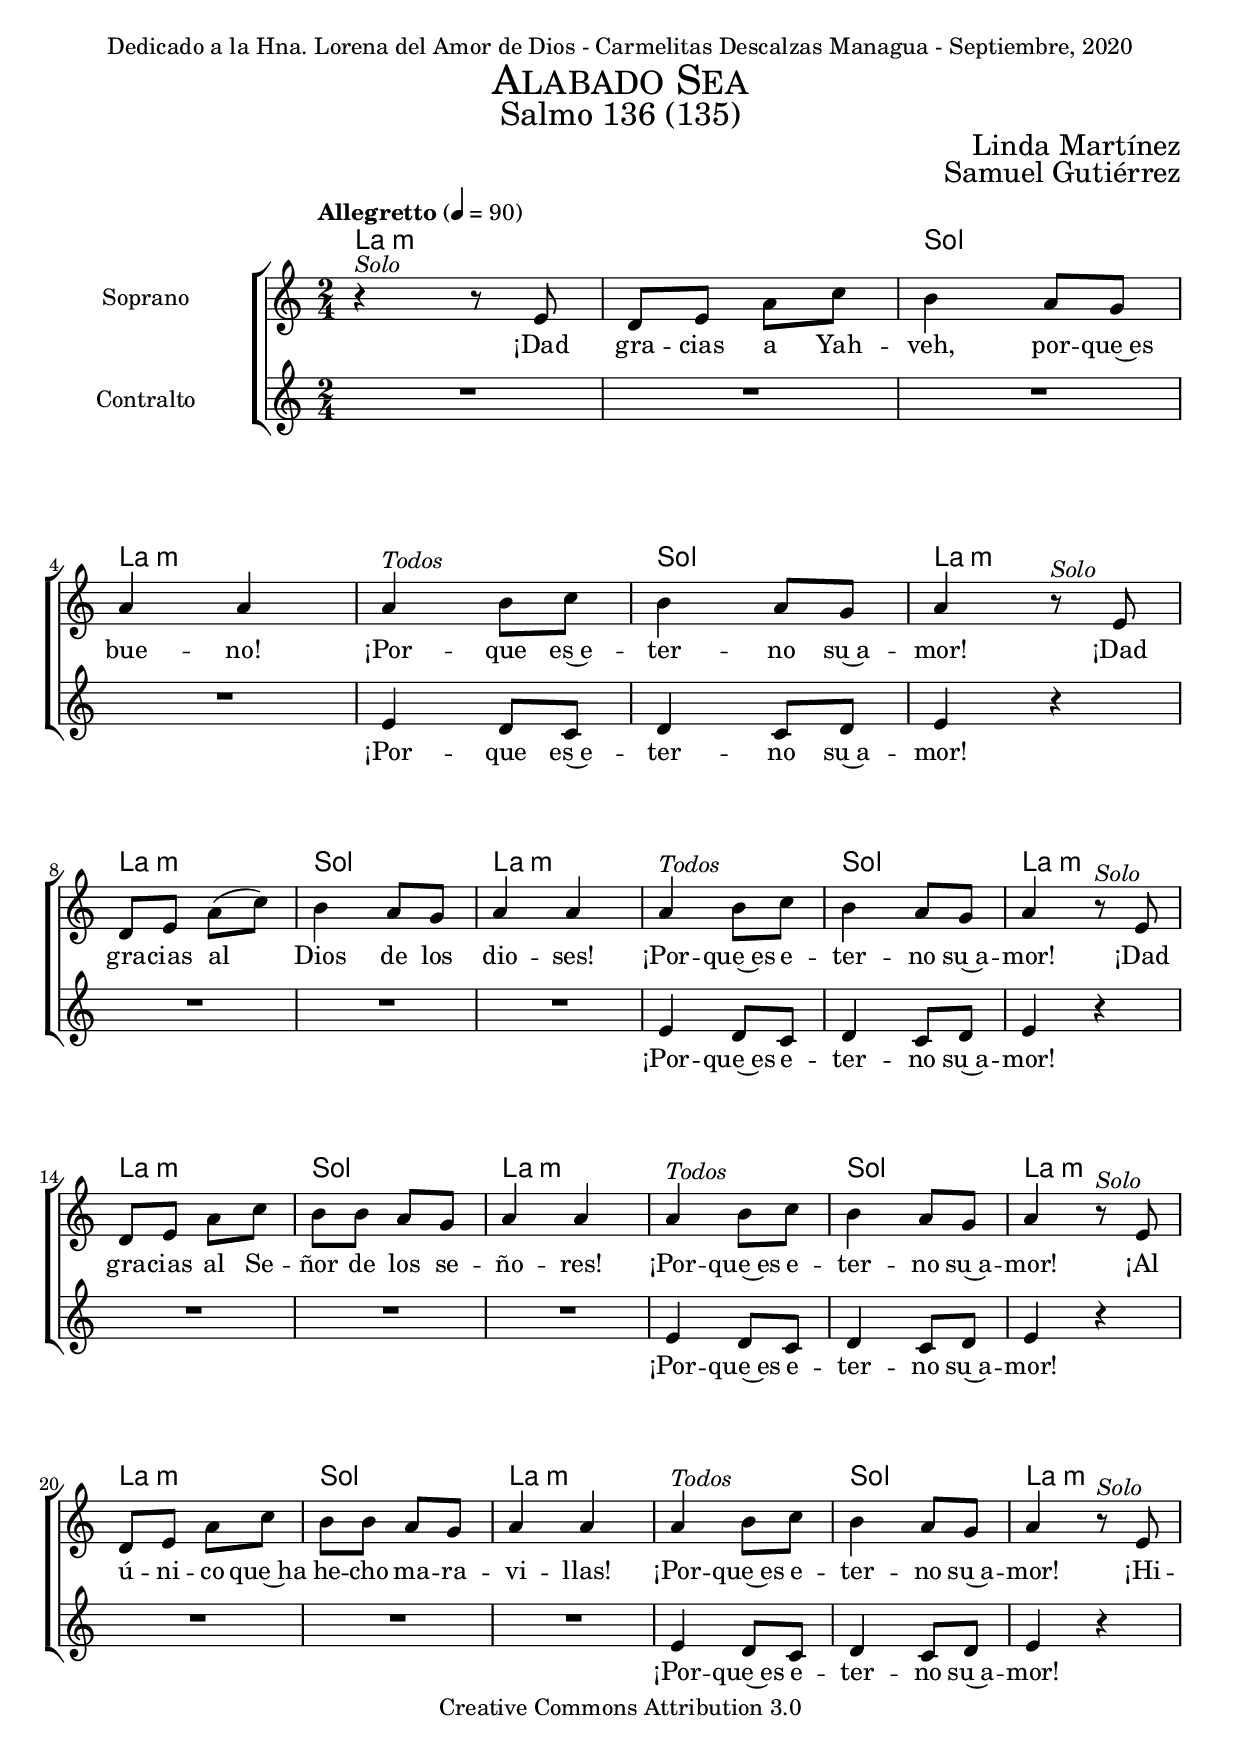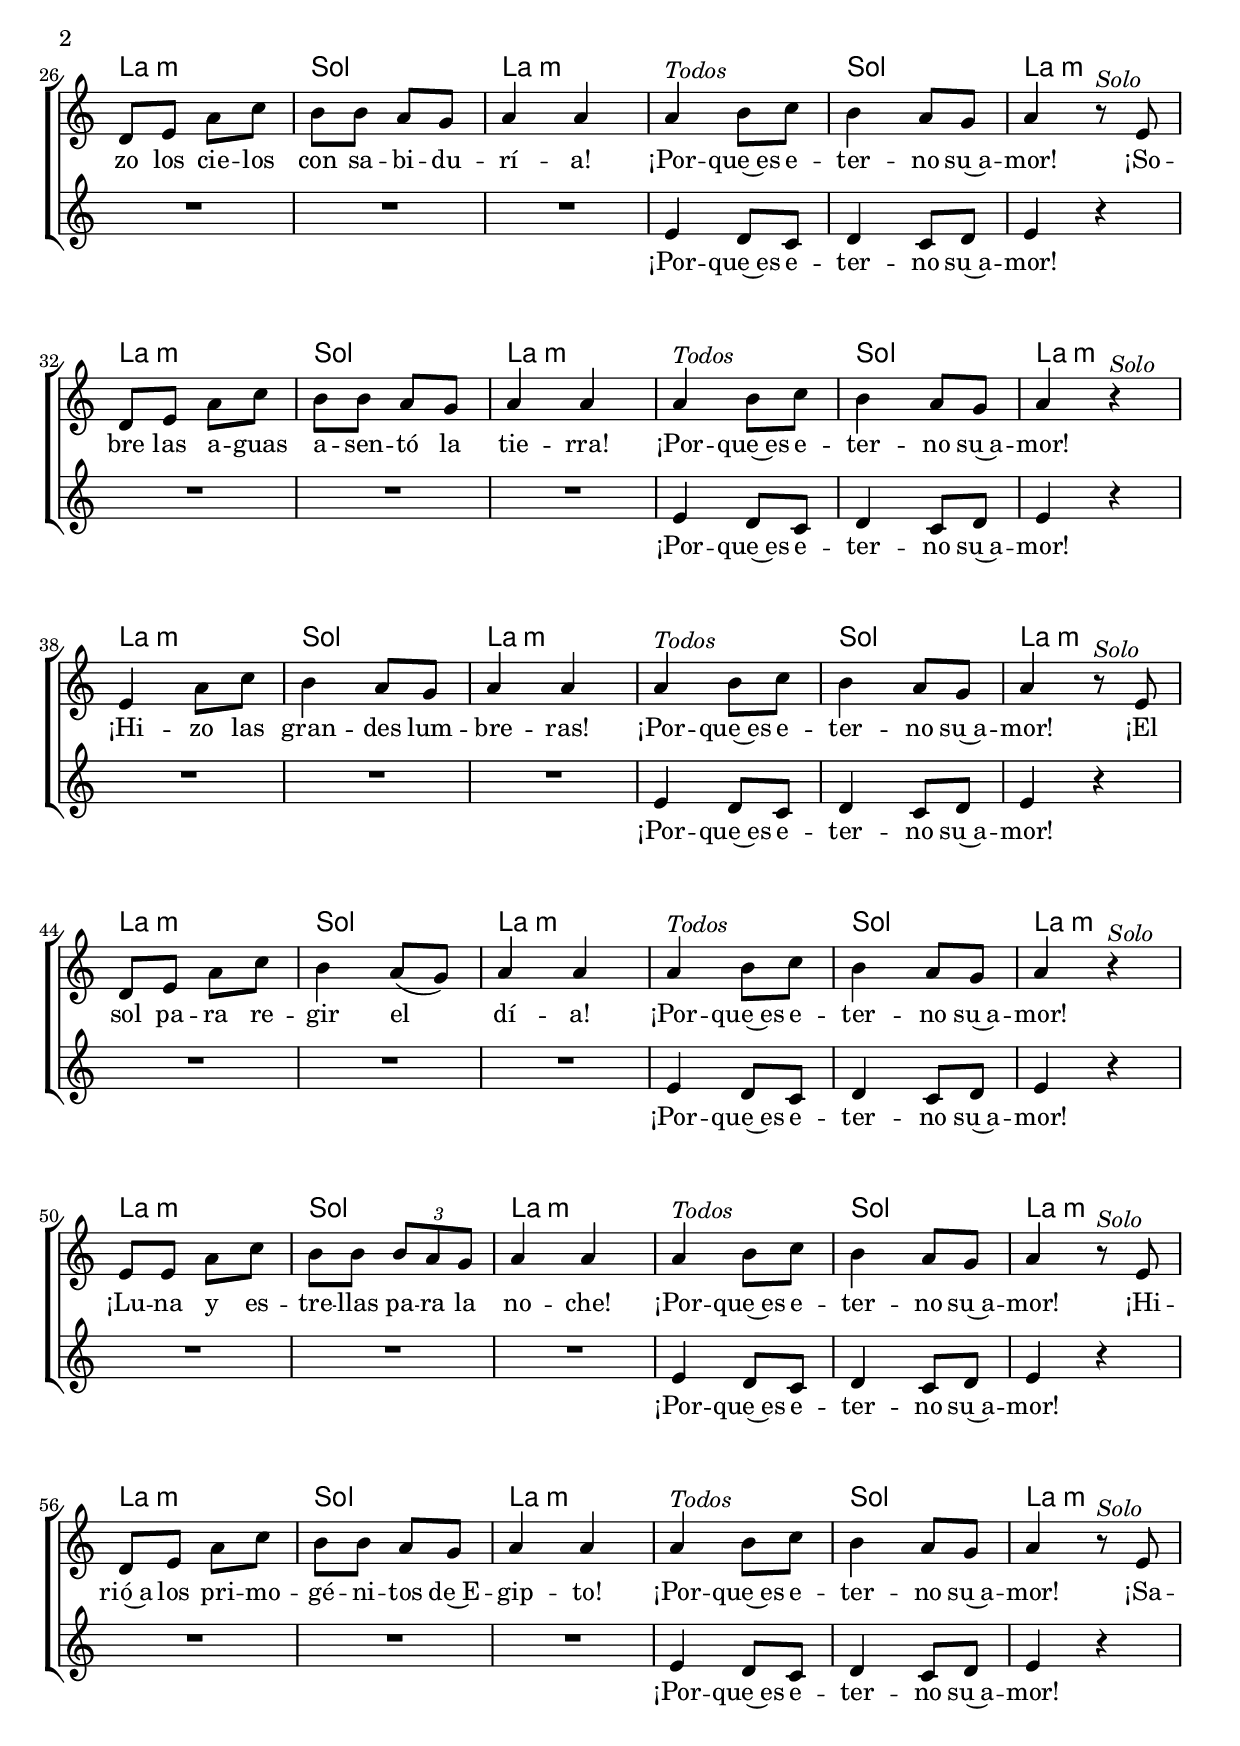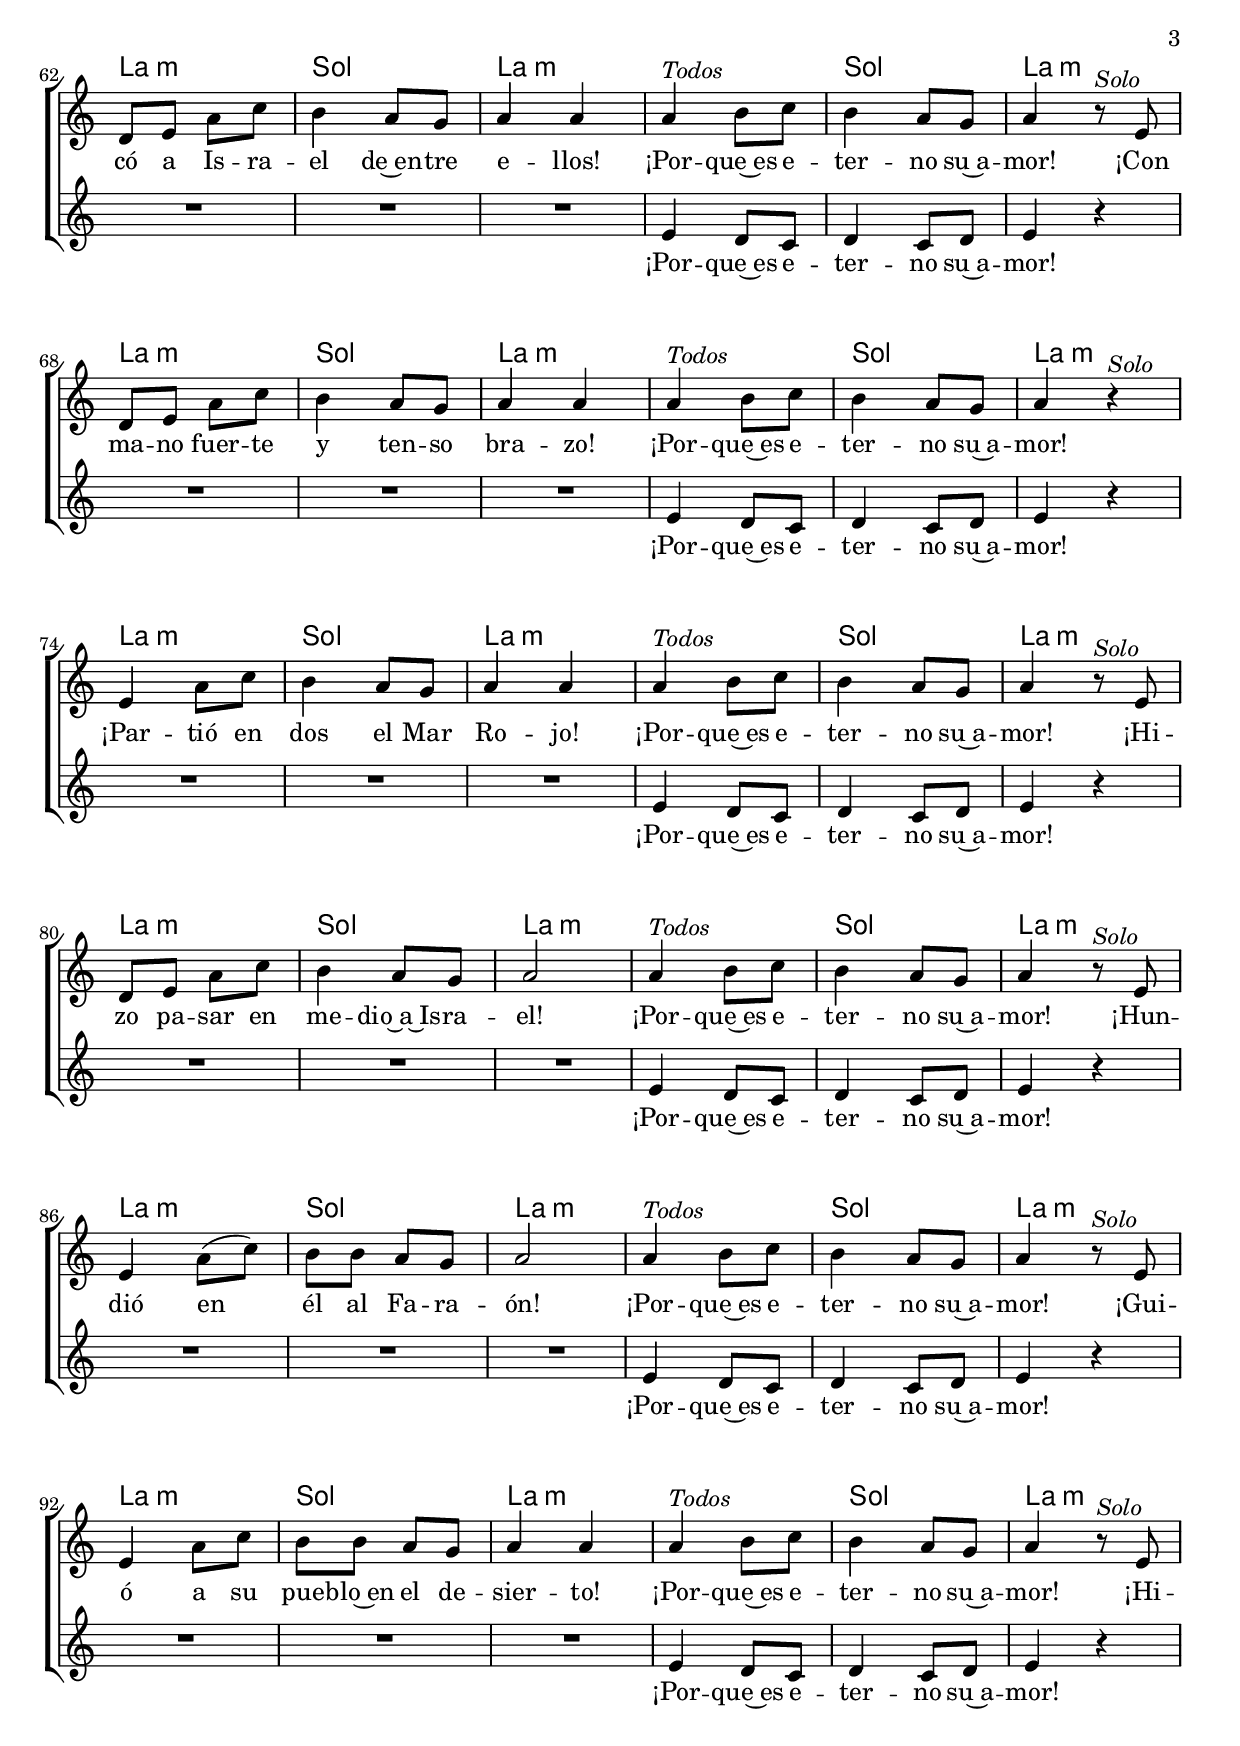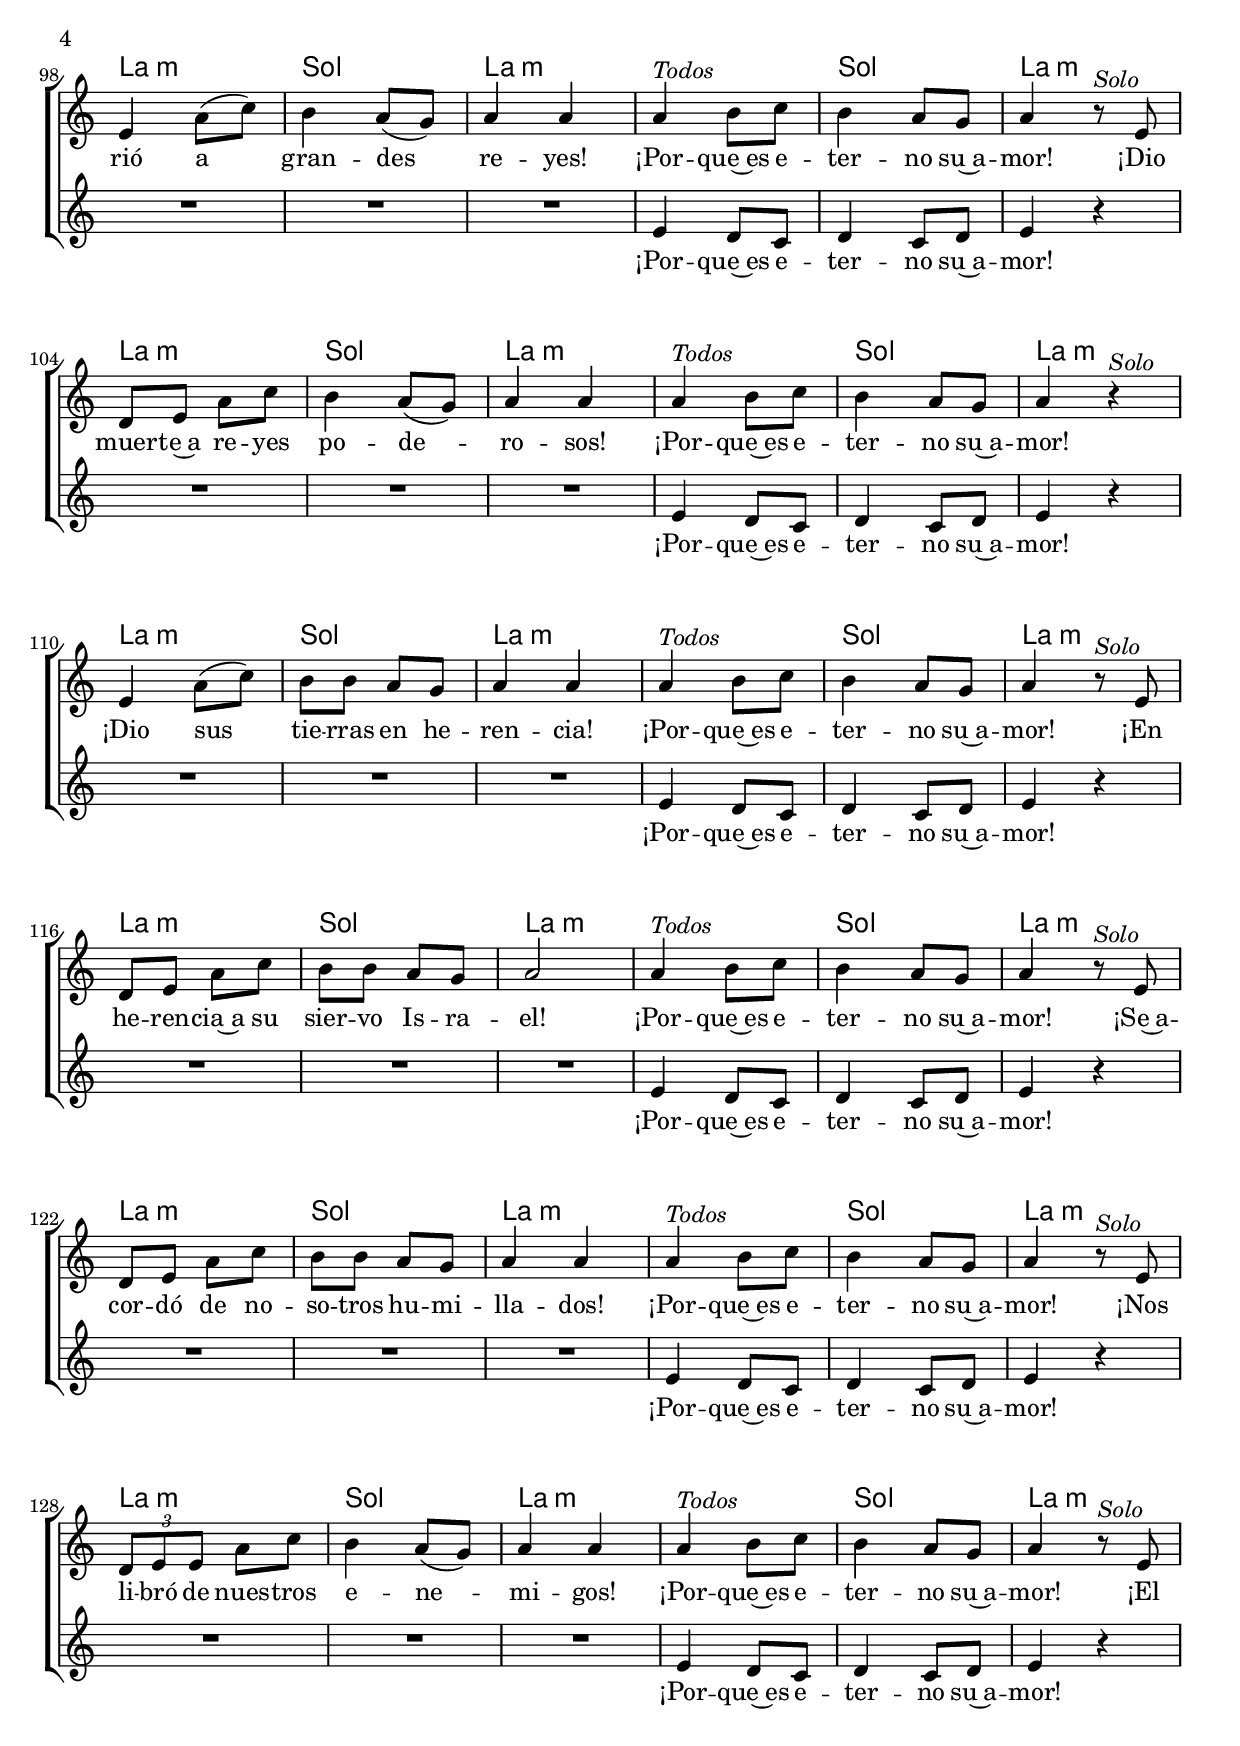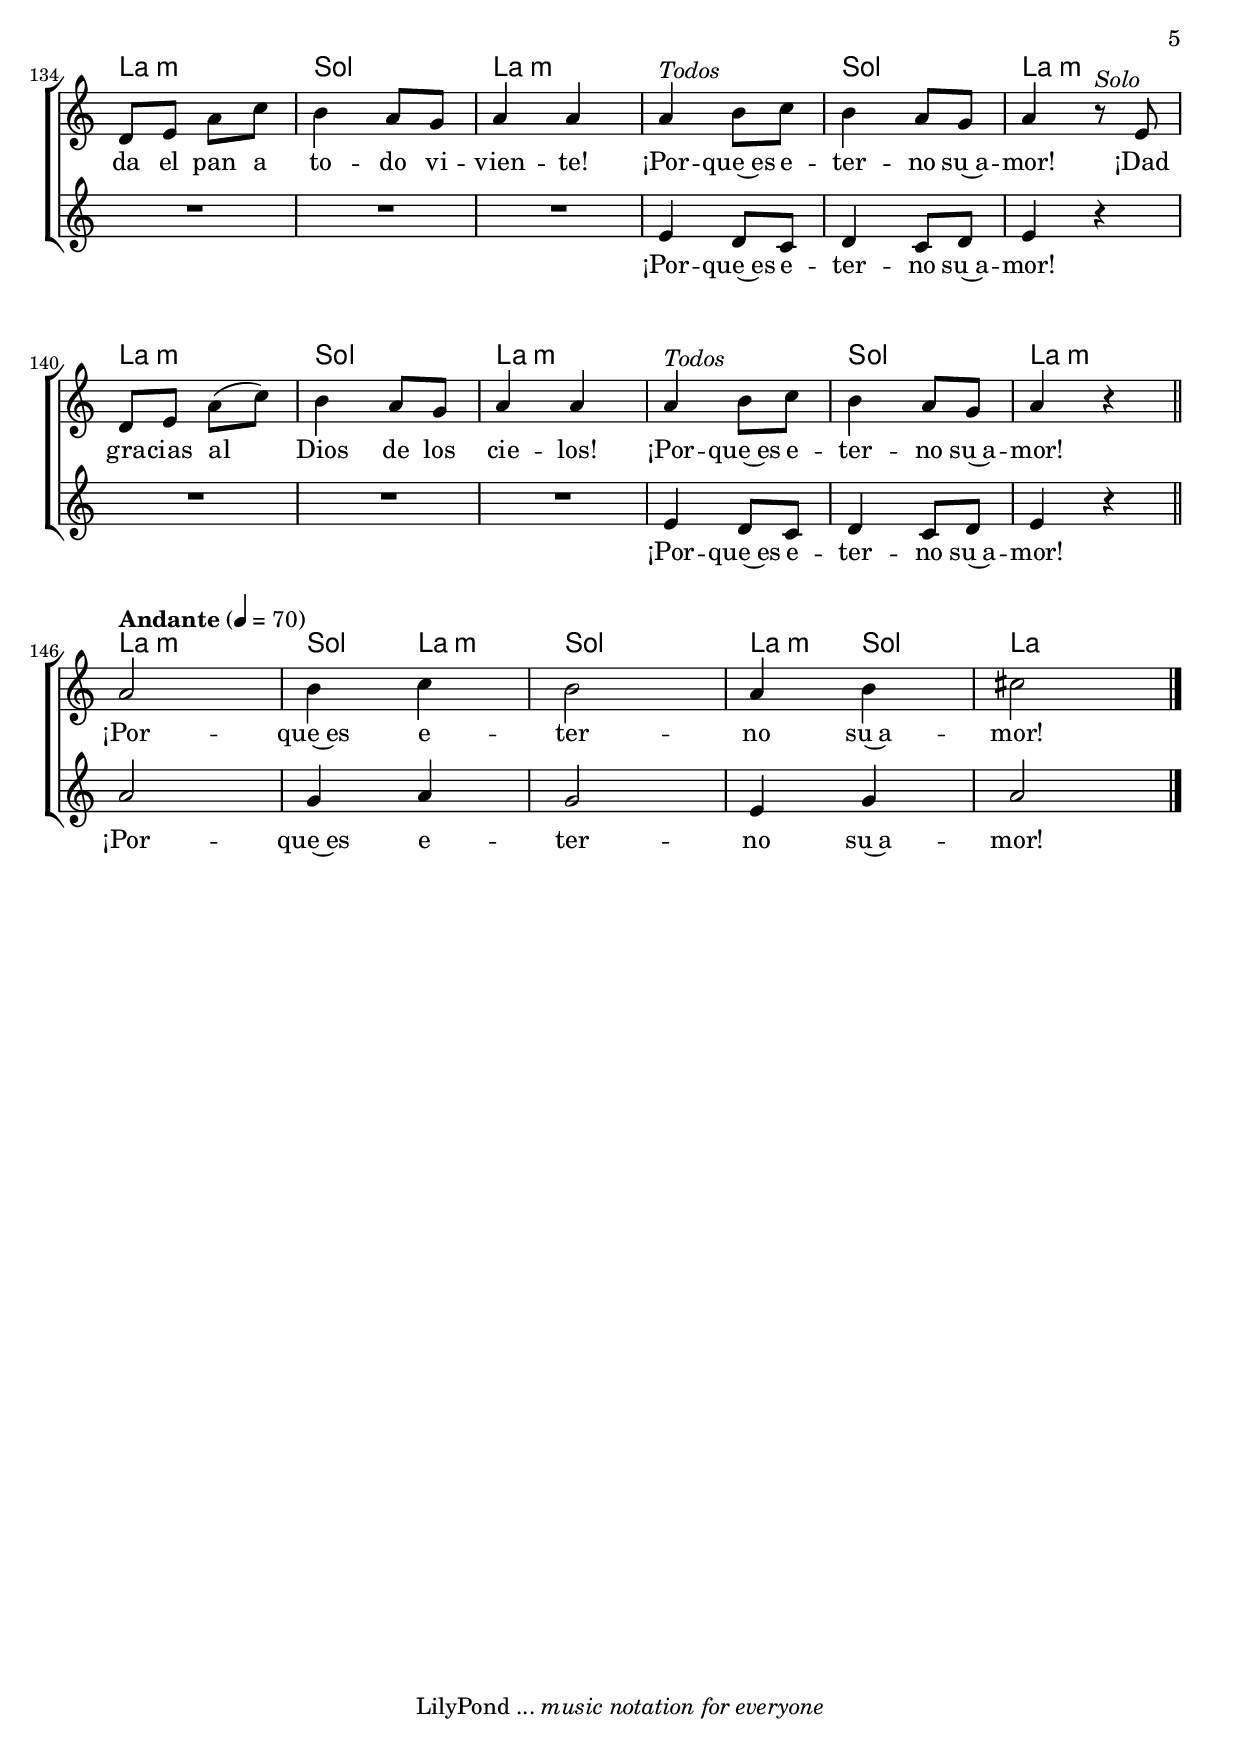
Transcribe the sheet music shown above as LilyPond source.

% *****************************************************************************
% Psalm 136, in honor of the election of Hrna Lorena del Amor de Dios as Mother
% Prioress of the Maria Madre de Misericordia and San Jose Monastery, Managua.
% Music by serachsam
% *****************************************************************************
\language "espanol"
\version "2.23.2"

% --- Global parameters
particle = 1
jump = \break

% --- Includes
global = {
  \tempo "Allegretto" 4 = 90
  \key la \minor
  \time 2/4
  \skip 2*145
  \bar "||" % 144
  \tempo "Andante" 4 = 70
  \skip 2*5
  \bar "|." % 149
}

soprano_music = \relative do' {
  \compressEmptyMeasures

  r4^\markup { \italic "Solo" } r8 mi |
  re8 mi la do |
  si4 la8 sol |
  la4 la |
  la4^\markup { \italic "Todos" } si8 do |
  si4 la8 sol |
  la4 r8^\markup { \italic "Solo" } mi | #(if (= particle 1) jump "")
  re8 mi la( do) |
  si4 la8 sol |
  la4 la |
  la4^\markup { \italic "Todos" } si8 do |
  si4 la8 sol |
  la4 r8^\markup { \italic "Solo" } mi | #(if (= particle 1) jump "")
  re8 mi la do |
  si8 si la8 sol |
  la4 la |
  la4^\markup { \italic "Todos" } si8 do |
  si4 la8 sol |
  la4 r8^\markup { \italic "Solo" } mi | #(if (= particle 1) jump "")
  re8 mi la8 do |
  si8 si la8 sol |
  la4 la |
  la4^\markup { \italic "Todos" } si8 do |
  si4 la8 sol |
  la4 r8^\markup { \italic "Solo" } mi | #(if (= particle 1) jump "")
  re8 mi la8 do |
  si8 si la8 sol |
  la4 la |
  la4^\markup { \italic "Todos" } si8 do |
  si4 la8 sol |
  la4 r8^\markup { \italic "Solo" } mi | #(if (= particle 1) jump "")
  re8 mi la8 do |
  si8 si la8 sol |
  la4 la |
  la4^\markup { \italic "Todos" } si8 do |
  si4 la8 sol |
  la4 r^\markup { \italic "Solo" } | #(if (= particle 1) jump "")
  mi4 la8 do |
  si4 la8 sol |
  la4 la |
  la4^\markup { \italic "Todos" } si8 do |
  si4 la8 sol |
  la4 r8^\markup { \italic "Solo" } mi | #(if (= particle 1) jump "")
  re8 mi la8 do |
  si4 la8 (sol) |
  la4 la  |
  la4^\markup { \italic "Todos" } si8 do |
  si4 la8 sol |
  la4 r^\markup { \italic "Solo" } | #(if (= particle 1) jump "")
  mi8 mi la8 do |
  si8 si \tuplet 3/2 {si la sol} |
  la4 la  |
  la4^\markup { \italic "Todos" } si8 do |
  si4 la8 sol |
  la4 r8^\markup { \italic "Solo" } mi | #(if (= particle 1) jump "")
  re8 mi la8 do |
  si8 si la8 sol |
  la4 la  |
  la4^\markup { \italic "Todos" } si8 do |
  si4 la8 sol |
  la4 r8^\markup { \italic "Solo" } mi | #(if (= particle 1) jump "")
  re8 mi la8 do |
  si4 la8 sol |
  la4 la  |
  la4^\markup { \italic "Todos" } si8 do |
  si4 la8 sol |
  la4 r8^\markup { \italic "Solo" } mi | #(if (= particle 1) jump "")
  re8 mi la8 do |
  si4 la8 sol |
  la4 la |
  la4^\markup { \italic "Todos" } si8 do |
  si4 la8 sol |
  la4 r^\markup { \italic "Solo" } | #(if (= particle 1) jump "")
  mi4 la8 do |
  si4 la8 sol |
  la4 la  |
  la4^\markup { \italic "Todos" } si8 do |
  si4 la8 sol |
  la4 r8^\markup { \italic "Solo" } mi | #(if (= particle 1) jump "")
  re8 mi la8 do |
  si4 la8 sol |
  la2  |
  la4^\markup { \italic "Todos" } si8 do |
  si4 la8 sol |
  la4 r8^\markup { \italic "Solo" } mi | #(if (= particle 1) jump "")
  mi4 la8( do) |
  si8 si la8 sol |
  la2  |
  la4^\markup { \italic "Todos" } si8 do |
  si4 la8 sol |
  la4 r8^\markup { \italic "Solo" } mi | #(if (= particle 1) jump "")
  mi4 la8 do |
  si8 si la8 sol |
  la4 la  |
  la4^\markup { \italic "Todos" } si8 do |
  si4 la8 sol |
  la4 r8^\markup { \italic "Solo" } mi | #(if (= particle 1) jump "")
  mi4 la8( do) |
  si4 la8( sol) |
  la4 la  |
  la4^\markup { \italic "Todos" } si8 do |
  si4 la8 sol |
  la4 r8^\markup { \italic "Solo" } mi | #(if (= particle 1) jump "")
  re8 mi la8 do |
  si4 la8( sol) |
  la4 la  |
  la4^\markup { \italic "Todos" } si8 do |
  si4 la8 sol |
  la4 r^\markup { \italic "Solo" } | #(if (= particle 1) jump "")
  mi4 la8( do) |
  si8 si la8 sol |
  la4 la  |
  la4^\markup { \italic "Todos" } si8 do |
  si4 la8 sol |
  la4 r8^\markup { \italic "Solo" } mi | #(if (= particle 1) jump "")
  re8 mi la8 do |
  si8 si la sol |
  la2  |
  la4^\markup { \italic "Todos" } si8 do |
  si4 la8 sol |
  la4 r8^\markup { \italic "Solo" } mi | #(if (= particle 1) jump "")
  re8 mi la8 do |
  si8 si la8 sol |
  la4 la  |
  la4^\markup { \italic "Todos" } si8 do |
  si4 la8 sol |
  la4 r8^\markup { \italic "Solo" } mi | #(if (= particle 1) jump "")
  \tuplet 3/2 {re8 mi mi} la8 do |
  si4 la8( sol) |
  la4 la  |
  la4^\markup { \italic "Todos" } si8 do |
  si4 la8 sol |
  la4 r8^\markup { \italic "Solo" } mi | #(if (= particle 1) jump "")
  re8 mi la do |
  si4 la8 sol |
  la4 la  |
  la4^\markup { \italic "Todos" } si8 do |
  si4 la8 sol |
  la4 r8^\markup { \italic "Solo" } mi | #(if (= particle 1) jump "")
  re8 mi la8( do) |
  si4 la8 sol |
  la4 la  |
  la4^\markup { \italic "Todos" } si8 do |
  si4 la8 sol |
  la4 r | #(if (= particle 1) jump "")
  la2 |
  si4 do |
  si2 |
  la4 si |
  dos2 |
}

soprano_lyrics = \lyricmode {
  ¡Dad gra -- cias a Yah -- veh, por -- que~es bue -- no! ¡Por -- que es~e -- ter -- no su~a -- mor!
  ¡Dad gra -- cias al Dios de los dio -- ses! ¡Por -- que~es e -- ter -- no su~a -- mor!
  ¡Dad gra -- cias al Se -- ñor de los se -- ño -- res! ¡Por -- que~es e -- ter -- no su~a -- mor!
  ¡Al ú -- ni -- co que~ha he -- cho ma -- ra -- vi -- llas! ¡Por -- que~es e -- ter -- no su~a -- mor!
  ¡Hi -- zo los cie -- los con sa -- bi -- du -- rí -- a! ¡Por -- que~es e -- ter -- no su~a -- mor!
  ¡So -- bre las a -- guas a -- sen -- tó la tie -- rra! ¡Por -- que~es e -- ter -- no su~a -- mor!
  ¡Hi -- zo las gran -- des lum -- bre -- ras! ¡Por -- que~es e -- ter -- no su~a -- mor!
  ¡El sol pa -- ra re -- gir el dí -- a! ¡Por -- que~es e -- ter -- no su~a -- mor!
  ¡Lu -- na y es -- tre -- llas pa -- ra la no -- che! ¡Por -- que~es e -- ter -- no su~a -- mor!
  ¡Hi -- rió~a los pri -- mo -- gé -- ni -- tos de~E -- gip -- to! ¡Por -- que~es e -- ter -- no su~a -- mor!
  ¡Sa -- có a Is -- ra -- el de~en -- tre e -- llos! ¡Por -- que~es e -- ter -- no su~a -- mor!
  ¡Con ma -- no fuer -- te y ten -- so bra -- zo! ¡Por -- que~es e -- ter -- no su~a -- mor!
  ¡Par -- tió en dos el Mar Ro -- jo! ¡Por -- que~es e -- ter -- no su~a -- mor!
  ¡Hi -- zo pa -- sar en me -- dio~a~Is -- ra -- el! ¡Por -- que~es e -- ter -- no su~a -- mor!
  ¡Hun -- dió en él al Fa -- ra -- ón! ¡Por -- que~es e -- ter -- no su~a -- mor!
  ¡Gui -- ó a su pue -- blo~en el de -- sier -- to! ¡Por -- que~es e -- ter -- no su~a -- mor!
  ¡Hi -- rió a gran -- des re -- yes! ¡Por -- que~es e -- ter -- no su~a -- mor!
  ¡Dio muer -- te~a re -- yes po -- de -- ro -- sos! ¡Por -- que~es e -- ter -- no su~a -- mor!
  ¡Dio sus tie -- rras en he -- ren -- cia! ¡Por -- que~es e -- ter -- no su~a -- mor!
  ¡En he -- ren -- cia~a su sier -- vo Is -- ra -- el! ¡Por -- que~es e -- ter -- no su~a -- mor!
  ¡Se~a -- cor -- dó de no -- so -- tros hu -- mi -- lla -- dos! ¡Por -- que~es e -- ter -- no su~a -- mor!
  ¡Nos li -- bró de nues -- tros e -- ne -- mi -- gos! ¡Por -- que~es e -- ter -- no su~a -- mor!
  ¡El da el pan a to -- do vi -- vien -- te! ¡Por -- que~es e -- ter -- no su~a -- mor!
  ¡Dad gra -- cias al Dios de los cie -- los! ¡Por -- que~es e -- ter -- no su~a -- mor!
  ¡Por -- que~es e -- ter -- no su~a -- mor!
}

alto_music = \relative do' {
  \compressEmptyMeasures

  R2*4 |
  mi4 re8 do |
  re4 do8 re |
  mi4 r4 | #(if (= particle 1) jump "")
  R2*3 |
  mi4 re8 do |
  re4 do8 re |
  mi4 r4 | #(if (= particle 1) jump "")
  R2*3 |
  mi4 re8 do |
  re4 do8 re |
  mi4 r4 | #(if (= particle 1) jump "")
  R2*3 |
  mi4 re8 do |
  re4 do8 re |
  mi4 r4 | #(if (= particle 1) jump "")
  R2*3 |
  mi4 re8 do |
  re4 do8 re |
  mi4 r4 | #(if (= particle 1) jump "")
  R2*3 |
  mi4 re8 do |
  re4 do8 re |
  mi4 r4 | #(if (= particle 1) jump "")
  R2*3 |
  mi4 re8 do |
  re4 do8 re |
  mi4 r4 | #(if (= particle 1) jump "")
  R2*3 |
  mi4 re8 do |
  re4 do8 re |
  mi4 r4 | #(if (= particle 1) jump "")
  R2*3 |
  mi4 re8 do |
  re4 do8 re |
  mi4 r4 | #(if (= particle 1) jump "")
  R2*3 |
  mi4 re8 do |
  re4 do8 re |
  mi4 r4 | #(if (= particle 1) jump "")
  R2*3 |
  mi4 re8 do |
  re4 do8 re |
  mi4 r4 | #(if (= particle 1) jump "")
  R2*3 |
  mi4 re8 do |
  re4 do8 re |
  mi4 r4 | #(if (= particle 1) jump "")
  R2*3 |
  mi4 re8 do |
  re4 do8 re |
  mi4 r4 | #(if (= particle 1) jump "")
  R2*3 |
  mi4 re8 do |
  re4 do8 re |
  mi4 r4 | #(if (= particle 1) jump "")
  R2*3 |
  mi4 re8 do |
  re4 do8 re |
  mi4 r4 | #(if (= particle 1) jump "")
  R2*3 |
  mi4 re8 do |
  re4 do8 re |
  mi4 r4 | #(if (= particle 1) jump "")
  R2*3 |
  mi4 re8 do |
  re4 do8 re |
  mi4 r4 | #(if (= particle 1) jump "")
  R2*3 |
  mi4 re8 do |
  re4 do8 re |
  mi4 r4 | #(if (= particle 1) jump "")
  R2*3 |
  mi4 re8 do |
  re4 do8 re |
  mi4 r4 | #(if (= particle 1) jump "")
  R2*3 |
  mi4 re8 do |
  re4 do8 re |
  mi4 r4 | #(if (= particle 1) jump "")
  R2*3 |
  mi4 re8 do |
  re4 do8 re |
  mi4 r4 | #(if (= particle 1) jump "")
  R2*3 |
  mi4 re8 do |
  re4 do8 re |
  mi4 r4 | #(if (= particle 1) jump "")
  R2*3 |
  mi4 re8 do |
  re4 do8 re |
  mi4 r4 | #(if (= particle 1) jump "")
  R2*3 |
  mi4 re8 do |
  re4 do8 re |
  mi4 r4 | #(if (= particle 1) jump "")
  la2 |
  sol4 la |
  sol2 |
  mi4 sol |
  la2 |
}

alto_lyrics = \lyricmode {
  ¡Por -- que es~e -- ter -- no su~a -- mor!
  ¡Por -- que~es e -- ter -- no su~a -- mor!
  ¡Por -- que~es e -- ter -- no su~a -- mor!
  ¡Por -- que~es e -- ter -- no su~a -- mor!
  ¡Por -- que~es e -- ter -- no su~a -- mor!
  ¡Por -- que~es e -- ter -- no su~a -- mor!
  ¡Por -- que~es e -- ter -- no su~a -- mor!
  ¡Por -- que~es e -- ter -- no su~a -- mor!
  ¡Por -- que~es e -- ter -- no su~a -- mor!
  ¡Por -- que~es e -- ter -- no su~a -- mor!
  ¡Por -- que~es e -- ter -- no su~a -- mor!
  ¡Por -- que~es e -- ter -- no su~a -- mor!
  ¡Por -- que~es e -- ter -- no su~a -- mor!
  ¡Por -- que~es e -- ter -- no su~a -- mor!
  ¡Por -- que~es e -- ter -- no su~a -- mor!
  ¡Por -- que~es e -- ter -- no su~a -- mor!
  ¡Por -- que~es e -- ter -- no su~a -- mor!
  ¡Por -- que~es e -- ter -- no su~a -- mor!
  ¡Por -- que~es e -- ter -- no su~a -- mor!
  ¡Por -- que~es e -- ter -- no su~a -- mor!
  ¡Por -- que~es e -- ter -- no su~a -- mor!
  ¡Por -- que~es e -- ter -- no su~a -- mor!
  ¡Por -- que~es e -- ter -- no su~a -- mor!
  ¡Por -- que~es e -- ter -- no su~a -- mor!
  ¡Por -- que~es e -- ter -- no su~a -- mor!
}

harmonies = \new ChordNames {
  \set ChordNames.midiInstrument = "string ensemble 2"
  % \set ChordNames.midiMaximumVolume = #0
  \set chordChanges = ##t
  \chordmode {
    \italianChords
    la2:m |
    la2:m |
    sol2 |
    la2:m |
    la2:m |
    sol2 |
    la2:m |
    la2:m |
    sol2 |
    la2:m |
    la2:m |
    sol2 |
    la2:m |
    la2:m |
    sol2 |
    la2:m |
    la2:m |
    sol2 |
    la2:m |
    la2:m |
    sol2 |
    la2:m |
    la2:m |
    sol2 |
    la2:m |
    la2:m |
    sol2 |
    la2:m |
    la2:m |
    sol2 |
    la2:m |
    la2:m |
    sol2 |
    la2:m |
    la2:m |
    sol2 |
    la2:m |
    la2:m |
    sol2 |
    la2:m |
    la2:m |
    sol2 |
    la2:m |
    la2:m |
    sol2 |
    la2:m |
    la2:m |
    sol2 |
    la2:m |
    la2:m |
    sol2 |
    la2:m |
    la2:m |
    sol2 |
    la2:m |
    la2:m |
    sol2 |
    la2:m |
    la2:m |
    sol2 |
    la2:m |
    la2:m |
    sol2 |
    la2:m |
    la2:m |
    sol2 |
    la2:m |
    la2:m |
    sol2 |
    la2:m |
    la2:m |
    sol2 |
    la2:m |
    la2:m |
    sol2 |
    la2:m |
    la2:m |
    sol2 |
    la2:m |
    la2:m |
    sol2 |
    la2:m |
    la2:m |
    sol2 |
    la2:m |
    la2:m |
    sol2 |
    la2:m |
    la2:m |
    sol2 |
    la2:m |
    la2:m |
    sol2 |
    la2:m |
    la2:m |
    sol2 |
    la2:m |
    la2:m |
    sol2 |
    la2:m |
    la2:m |
    sol2 |
    la2:m |
    la2:m |
    sol2 |
    la2:m |
    la2:m |
    sol2 |
    la2:m |
    la2:m |
    sol2 |
    la2:m |
    la2:m |
    sol2 |
    la2:m |
    la2:m |
    sol2 |
    la2:m |
    la2:m |
    sol2 |
    la2:m |
    la2:m |
    sol2 |
    la2:m |
    la2:m |
    sol2 |
    la2:m |
    la2:m |
    sol2 |
    la2:m |
    la2:m |
    sol2 |
    la2:m |
    la2:m |
    sol2 |
    la2:m |
    la2:m |
    sol2 |
    la2:m |
    la2:m |
    sol2 |
    la2:m |
    la2:m |
    sol2 |
    la2:m |
    la2:m |
    sol4 la4:m |
    sol2 |
    la4:m sol4 |
    la2 |
  }
}


% --- Global size
%#(set-global-staff-size 22)

% --- Header
\markup { \fill-line { \center-column { \fontsize #5 \smallCaps "Alabado Sea" \fontsize #3 "Salmo 136 (135)" } } }
\markup { \fill-line { " " \right-column { \fontsize #2 "Linda Martínez" } } }
\markup { \fill-line { " " \right-column { \fontsize #2 "Samuel Gutiérrez" } } }
\header {
  dedication = "Dedicado a la Hna. Lorena del Amor de Dios - Carmelitas Descalzas Managua - Septiembre, 2020"
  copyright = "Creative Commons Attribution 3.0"
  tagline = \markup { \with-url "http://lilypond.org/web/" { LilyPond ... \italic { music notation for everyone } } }
  breakbefore = ##t
}

% --- Music

% --- Harmony

\score {
  <<
    \harmonies
    \new ChoirStaff <<
      \new Staff <<
        \new Voice = "soprano" <<
          \set Staff.instrumentName = #"Soprano"
          \set Staff.midiInstrument = #"choir aahs"
          \set Staff.midiMaximumVolume = #1.5
          \global \soprano_music
        >>\new Lyrics = "soprano"
        \context Lyrics = "soprano" \lyricsto "soprano" \soprano_lyrics
      >>
      \new Staff <<
        \new Voice = "alto" <<
          \set Staff.instrumentName = #"Contralto"
          \set Staff.midiInstrument = #"choir aahs"
          \set Staff.midiMaximumVolume = #1.5
          \global \alto_music
        >>
        \new Lyrics = "alto"
        \context Lyrics = "alto" \lyricsto "alto" \alto_lyrics
      >>
    >>
  >>
  \midi { }
  \layout {
    \context {
      \Staff \RemoveEmptyStaves
    }
  }
}

% --- Paper
\paper{
  #(set-default-paper-size "letter")
  indent=3.5\cm
  page-breaking = #ly:page-turn-breaking
}
